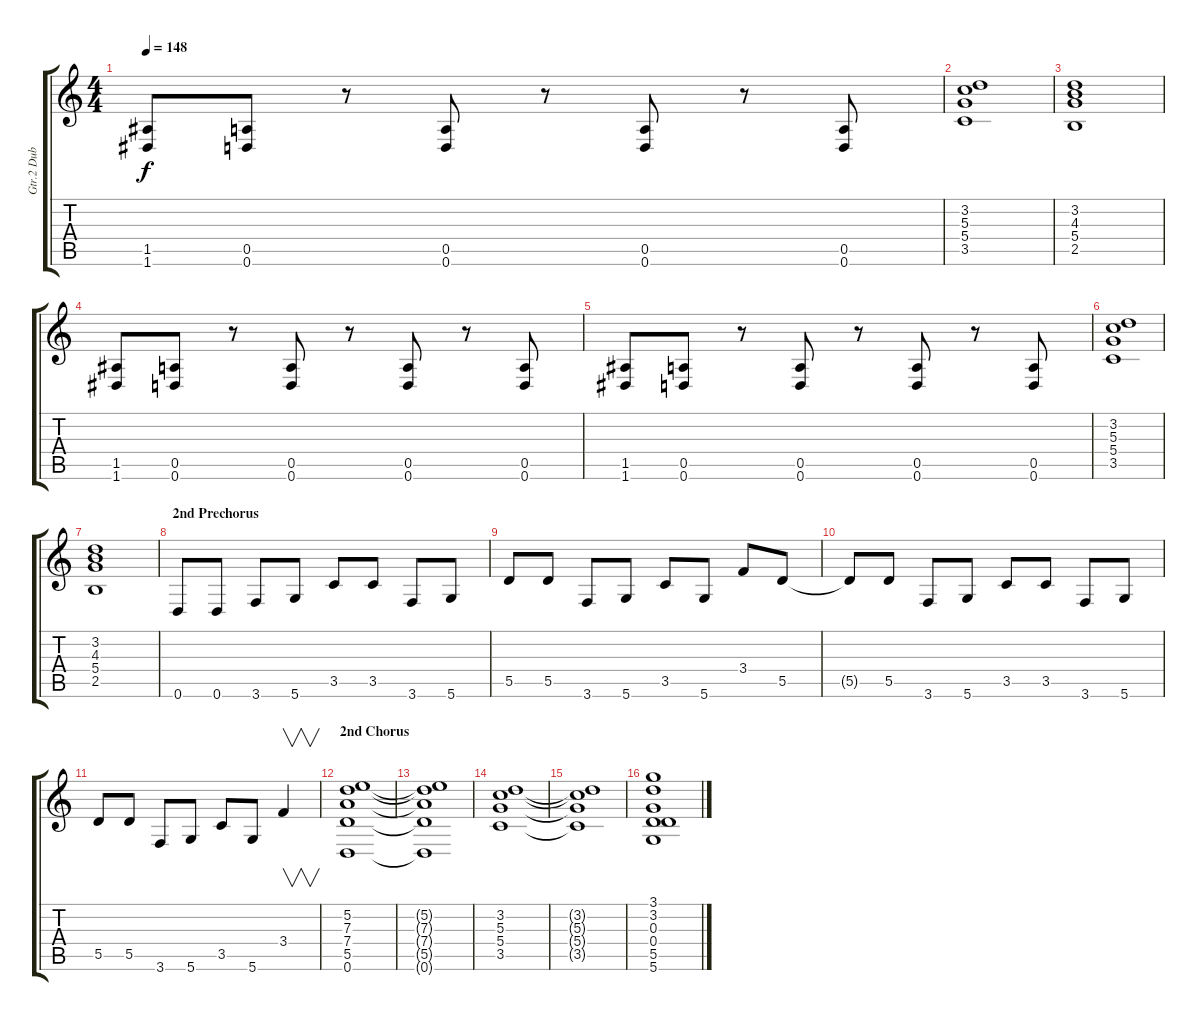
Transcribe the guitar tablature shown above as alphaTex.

\track ("Gtr.2 Dub Gtr.1" "Gtr.2 Dub ") {instrument overdrivenguitar}
\staff {score tabs}
\tuning (E4 B3 G3 D3 A2 D2) {hide}
\ts (4 4)
\tempo 148
\clef g2
\ks c
(1.5 1.6).8{dy f} (0.5 0.6).8 r.8 (0.5 0.6).8 r.8 (0.5 0.6).8 r.8 (0.5 0.6).8 |
(3.2 5.3 5.4 3.5).1 |
(3.2 4.3 5.4 2.5).1 |
(1.5 1.6).8 (0.5 0.6).8 r.8 (0.5 0.6).8 r.8 (0.5 0.6).8 r.8 (0.5 0.6).8 |
(1.5 1.6).8 (0.5 0.6).8 r.8 (0.5 0.6).8 r.8 (0.5 0.6).8 r.8 (0.5 0.6).8 |
(3.2 5.3 5.4 3.5).1 |
(3.2 4.3 5.4 2.5).1 |
\section ("" "2nd Prechorus")
0.6.8 0.6.8 3.6.8 5.6.8 3.5.8 3.5.8 3.6.8 5.6.8 |
5.5.8 5.5.8 3.6.8 5.6.8 3.5.8 5.6.8 3.4.8 5.5.8 |
5.5{t}.8 5.5.8 3.6.8 5.6.8 3.5.8 3.5.8 3.6.8 5.6.8 |
5.5.8 5.5.8 3.6.8 5.6.8 3.5.8 5.6.8 3.4.4{v} |
\section ("" "2nd Chorus")
(5.2 7.3 7.4 5.5 0.6).1 |
(5.2{t} 7.3{t} 7.4{t} 5.5{t} 0.6{t}).1 |
(3.2 5.3 5.4 3.5).1 |
(3.2{t} 5.3{t} 5.4{t} 3.5{t}).1 |
(3.1 3.2 0.3 0.4 5.5 5.6).1
